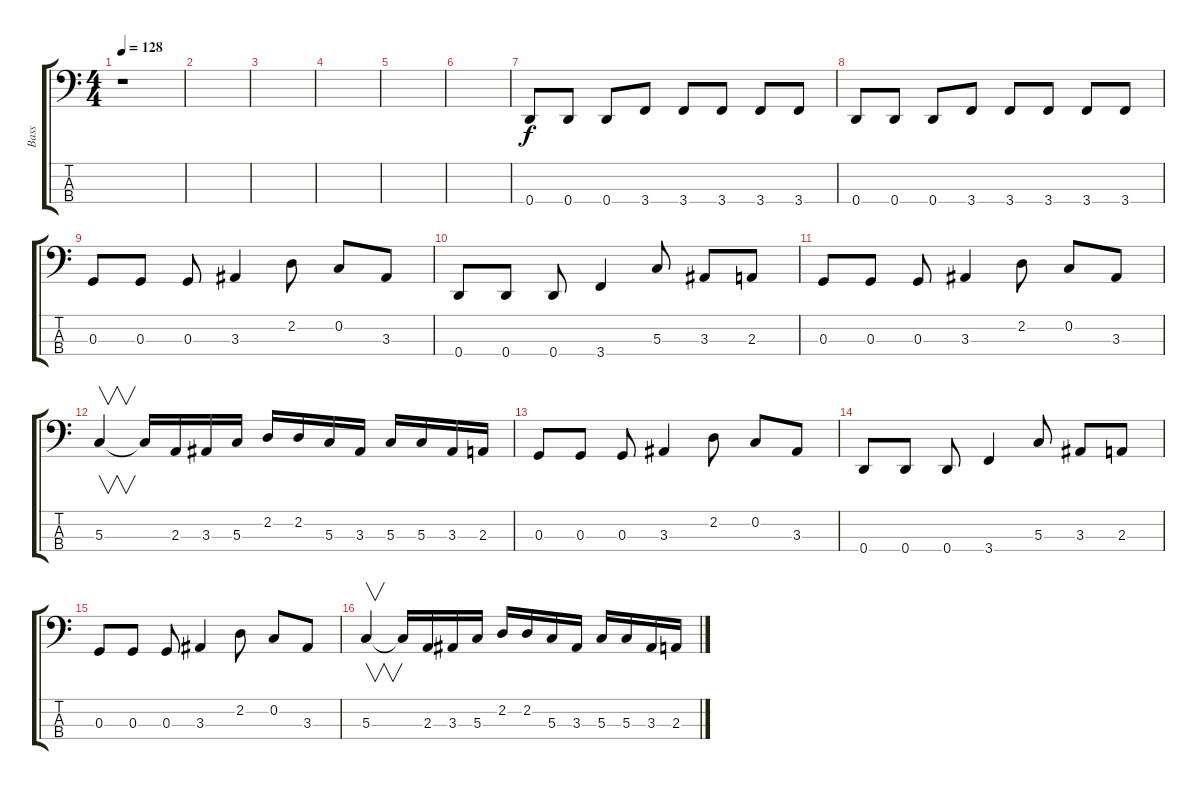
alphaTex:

\track ("Bass" "Bass") {instrument electricbasspick}
\staff {score tabs}
\tuning (F2 C2 G1 D1) {hide}
\ts (4 4)
\tempo 128
\clef f4
\ks c
r.1{dy f instrument electricbasspick} |
|
|
|
|
|
0.4.8 0.4.8 0.4.8 3.4.8 3.4.8 3.4.8 3.4.8 3.4.8 |
0.4.8 0.4.8 0.4.8 3.4.8 3.4.8 3.4.8 3.4.8 3.4.8 |
0.3.8 0.3.8 0.3.8 3.3.4 2.2.8 0.2.8 3.3.8 |
0.4.8 0.4.8 0.4.8 3.4.4 5.3.8 3.3.8 2.3.8 |
0.3.8 0.3.8 0.3.8 3.3.4 2.2.8 0.2.8 3.3.8 |
5.3.4{v} 5.3{t}.16 2.3.16 3.3.16 5.3.16 2.2.16 2.2.16 5.3.16 3.3.16 5.3.16 5.3.16 3.3.16 2.3.16 |
0.3.8 0.3.8 0.3.8 3.3.4 2.2.8 0.2.8 3.3.8 |
0.4.8 0.4.8 0.4.8 3.4.4 5.3.8 3.3.8 2.3.8 |
0.3.8 0.3.8 0.3.8 3.3.4 2.2.8 0.2.8 3.3.8 |
5.3.4{v} 5.3{t}.16 2.3.16 3.3.16 5.3.16 2.2.16 2.2.16 5.3.16 3.3.16 5.3.16 5.3.16 3.3.16 2.3.16
